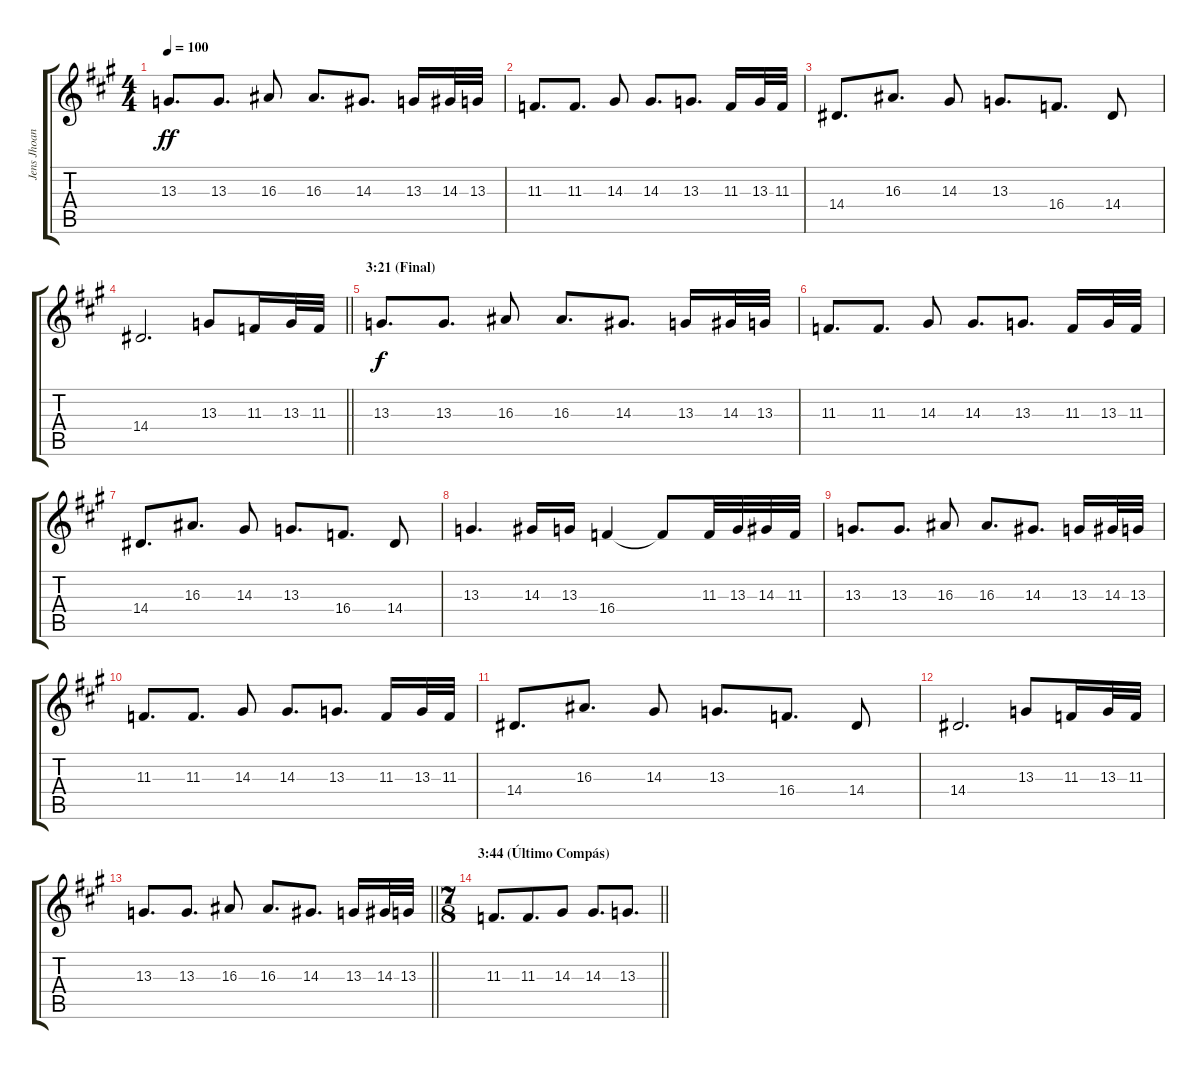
\track ("Jens Jhoannson (Lead)" "Jens Jhoan") {instrument lead1square}
\staff {score tabs}
\tuning (Eb4 Bb3 Gb3 Db3 Ab2 Eb2) {hide}
\ts (4 4)
\tempo 100
\clef g2
\ks a
13.3.8{d dy ff} 13.3.8{d} 16.3.8 16.3.8{d} 14.3.8{d} 13.3.16 14.3.32 13.3.32 |
11.3.8{d} 11.3.8{d} 14.3.8 14.3.8{d} 13.3.8{d} 11.3.16 13.3.32 11.3.32 |
14.4.8{d} 16.3.8{d} 14.3.8 13.3.8{d} 16.4.8{d} 14.4.8 |
\barLineRight lightlight
14.4.2{d} 13.3.8 11.3.16 13.3.32 11.3.32 |
\section ("" "3:21 (Final)")
13.3.8{d dy f} 13.3.8{d} 16.3.8 16.3.8{d} 14.3.8{d} 13.3.16 14.3.32 13.3.32 |
11.3.8{d} 11.3.8{d} 14.3.8 14.3.8{d} 13.3.8{d} 11.3.16 13.3.32 11.3.32 |
14.4.8{d} 16.3.8{d} 14.3.8 13.3.8{d} 16.4.8{d} 14.4.8 |
13.3.4{d} 14.3.16 13.3.16 16.4.4 16.4{t}.8 11.3.32 13.3.32 14.3.32 11.3.32 |
13.3.8{d} 13.3.8{d} 16.3.8 16.3.8{d} 14.3.8{d} 13.3.16 14.3.32 13.3.32 |
11.3.8{d} 11.3.8{d} 14.3.8 14.3.8{d} 13.3.8{d} 11.3.16 13.3.32 11.3.32 |
14.4.8{d} 16.3.8{d} 14.3.8 13.3.8{d} 16.4.8{d} 14.4.8 |
14.4.2{d} 13.3.8 11.3.16 13.3.32 11.3.32 |
\barLineRight lightlight
13.3.8{d} 13.3.8{d} 16.3.8 16.3.8{d} 14.3.8{d} 13.3.16 14.3.32 13.3.32 |
\ts (7 8)
\section ("" "3:44 (Último Compás)")
\barLineRight lightlight
11.3.8{d} 11.3.8{d} 14.3.8 14.3.8{d} 13.3.8{d}
